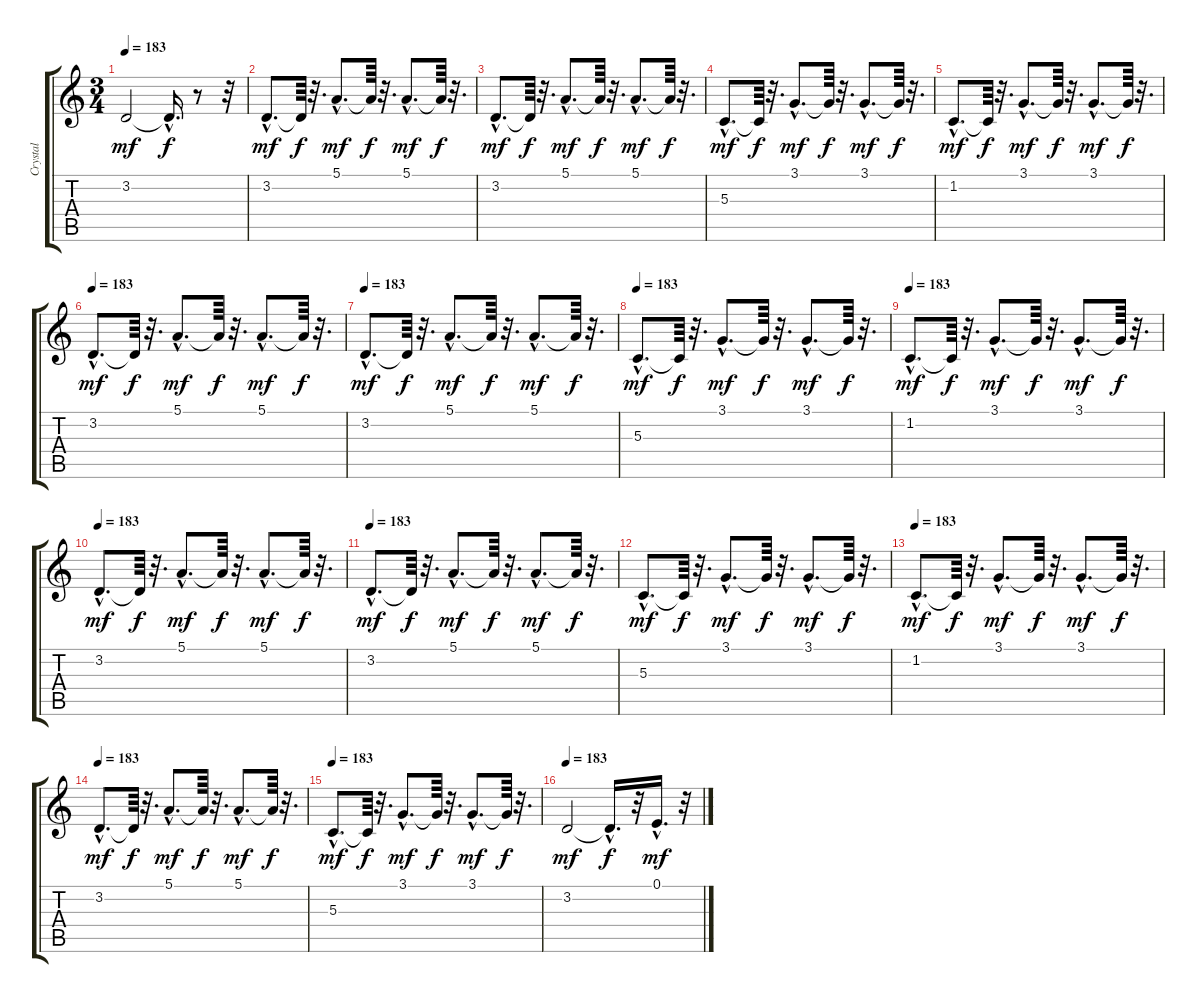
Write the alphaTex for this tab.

\track ("Crystal" "Crystal") {instrument fx3crystal}
\staff {score tabs}
\tuning (E4 B3 G3 D3 A2 E2) {hide}
\ts (3 4)
\tempo 183
\clef g2
\ks c
3.2.2{dy mf} 3.2{hac t}.16{d dy f} r.8 r.32 |
3.2{hac}.8{d dy mf} 3.2{t}.64{dy f} r.32{d} 5.1{hac}.8{d dy mf} 5.1{t}.64{dy f} r.32{d} 5.1{hac}.8{d dy mf} 5.1{t}.64{dy f} r.32{d} |
3.2{hac}.8{d dy mf} 3.2{t}.64{dy f} r.32{d} 5.1{hac}.8{d dy mf} 5.1{t}.64{dy f} r.32{d} 5.1{hac}.8{d dy mf} 5.1{t}.64{dy f} r.32{d} |
5.3{hac}.8{d dy mf} 5.3{t}.64{dy f} r.32{d} 3.1{hac}.8{d dy mf} 3.1{t}.64{dy f} r.32{d} 3.1{hac}.8{d dy mf} 3.1{t}.64{dy f} r.32{d} |
1.2{hac}.8{d dy mf} 1.2{t}.64{dy f} r.32{d} 3.1{hac}.8{d dy mf} 3.1{t}.64{dy f} r.32{d} 3.1{hac}.8{d dy mf} 3.1{t}.64{dy f} r.32{d} |
\tempo 183
3.2{hac}.8{d dy mf} 3.2{t}.64{dy f} r.32{d} 5.1{hac}.8{d dy mf} 5.1{t}.64{dy f} r.32{d} 5.1{hac}.8{d dy mf} 5.1{t}.64{dy f} r.32{d} |
\tempo 183
3.2{hac}.8{d dy mf} 3.2{t}.64{dy f} r.32{d} 5.1{hac}.8{d dy mf} 5.1{t}.64{dy f} r.32{d} 5.1{hac}.8{d dy mf} 5.1{t}.64{dy f} r.32{d} |
\tempo 183
5.3{hac}.8{d dy mf} 5.3{t}.64{dy f} r.32{d} 3.1{hac}.8{d dy mf} 3.1{t}.64{dy f} r.32{d} 3.1{hac}.8{d dy mf} 3.1{t}.64{dy f} r.32{d} |
\tempo 183
1.2{hac}.8{d dy mf} 1.2{t}.64{dy f} r.32{d} 3.1{hac}.8{d dy mf} 3.1{t}.64{dy f} r.32{d} 3.1{hac}.8{d dy mf} 3.1{t}.64{dy f} r.32{d} |
\tempo 183
3.2{hac}.8{d dy mf} 3.2{t}.64{dy f} r.32{d} 5.1{hac}.8{d dy mf} 5.1{t}.64{dy f} r.32{d} 5.1{hac}.8{d dy mf} 5.1{t}.64{dy f} r.32{d} |
\tempo 183
3.2{hac}.8{d dy mf} 3.2{t}.64{dy f} r.32{d} 5.1{hac}.8{d dy mf} 5.1{t}.64{dy f} r.32{d} 5.1{hac}.8{d dy mf} 5.1{t}.64{dy f} r.32{d} |
5.3{hac}.8{d dy mf} 5.3{t}.64{dy f} r.32{d} 3.1{hac}.8{d dy mf} 3.1{t}.64{dy f} r.32{d} 3.1{hac}.8{d dy mf} 3.1{t}.64{dy f} r.32{d} |
\tempo 183
1.2{hac}.8{d dy mf} 1.2{t}.64{dy f} r.32{d} 3.1{hac}.8{d dy mf} 3.1{t}.64{dy f} r.32{d} 3.1{hac}.8{d dy mf} 3.1{t}.64{dy f} r.32{d} |
\tempo 183
3.2{hac}.8{d dy mf} 3.2{t}.64{dy f} r.32{d} 5.1{hac}.8{d dy mf} 5.1{t}.64{dy f} r.32{d} 5.1{hac}.8{d dy mf} 5.1{t}.64{dy f} r.32{d} |
\tempo 183
5.3{hac}.8{d dy mf} 5.3{t}.64{dy f} r.32{d} 3.1{hac}.8{d dy mf} 3.1{t}.64{dy f} r.32{d} 3.1{hac}.8{d dy mf} 3.1{t}.64{dy f} r.32{d} |
\tempo 183
3.2.2{dy mf} 3.2{hac t}.16{d dy f} r.32 0.1{hac}.16{d dy mf} r.32
